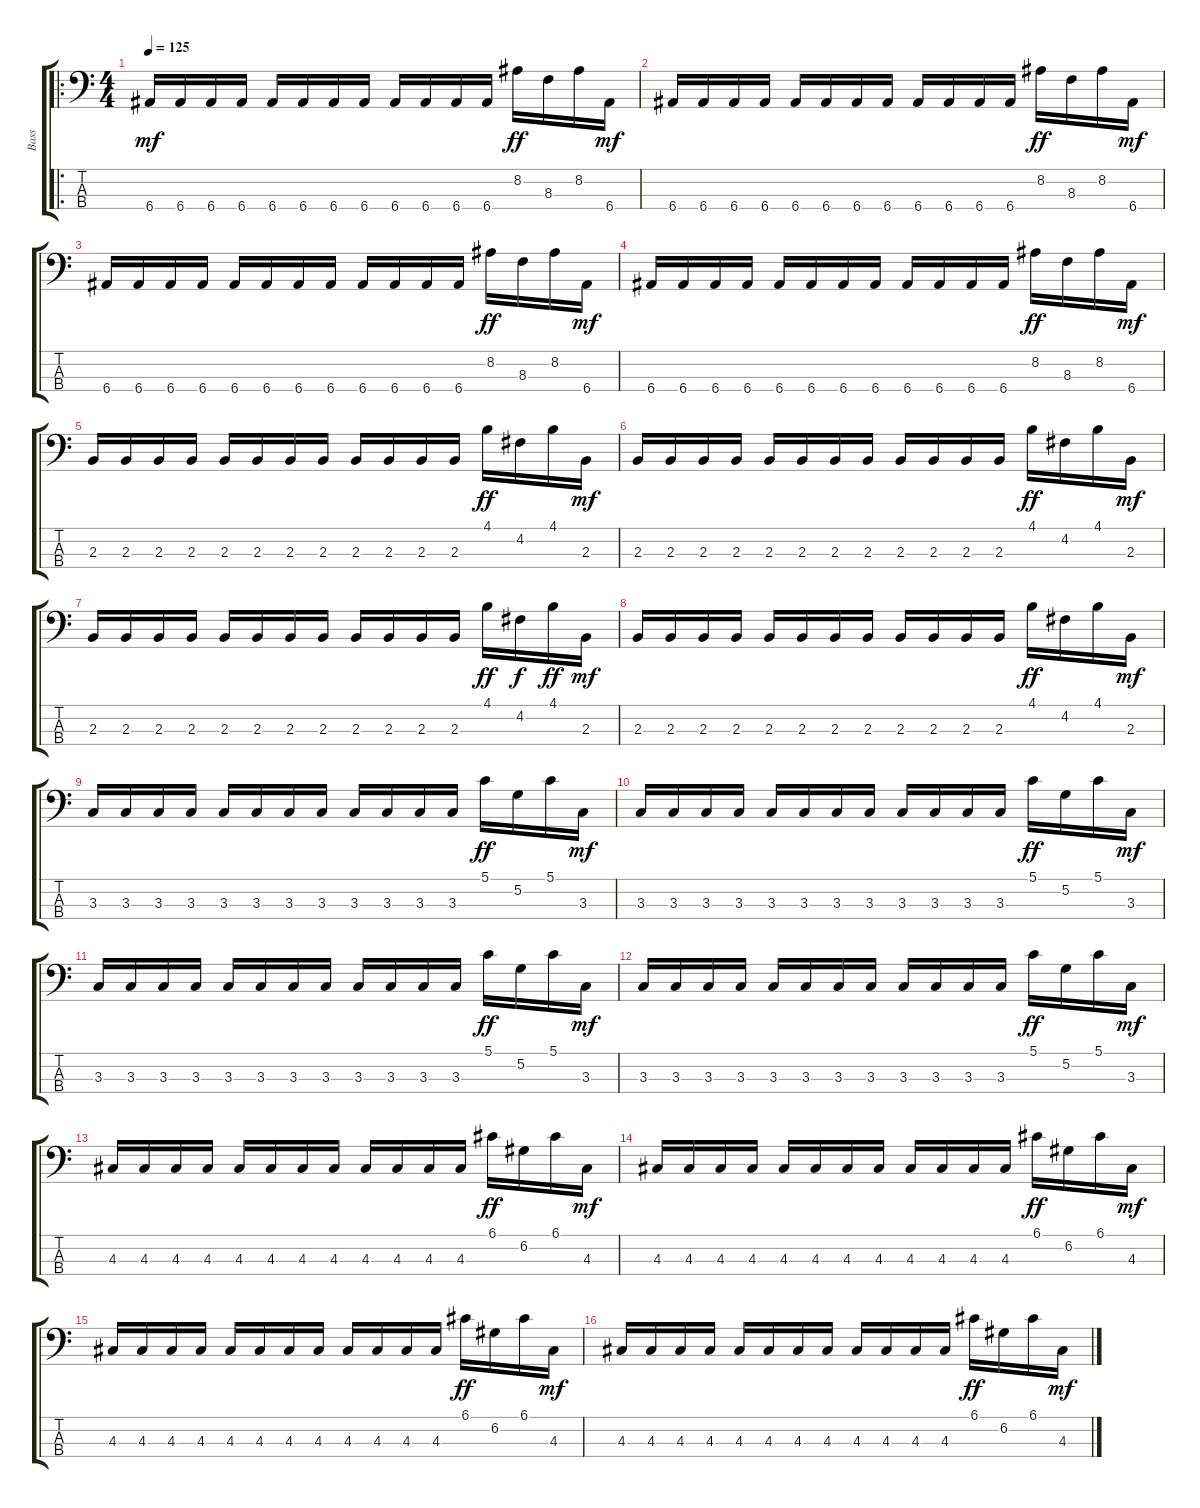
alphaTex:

\track ("Bass" "Bass") {instrument electricbassfinger}
\staff {score tabs}
\tuning (G2 D2 A1 E1) {hide}
\ro
\ts (4 4)
\tempo 125
\clef f4
\ks c
6.4.16{dy mf instrument electricbassfinger} 6.4.16 6.4.16 6.4.16 6.4.16 6.4.16 6.4.16 6.4.16 6.4.16 6.4.16 6.4.16 6.4.16 8.2.16{dy ff} 8.3.16 8.2.16 6.4.16{dy mf} |
6.4.16 6.4.16 6.4.16 6.4.16 6.4.16 6.4.16 6.4.16 6.4.16 6.4.16 6.4.16 6.4.16 6.4.16 8.2.16{dy ff} 8.3.16 8.2.16 6.4.16{dy mf} |
6.4.16 6.4.16 6.4.16 6.4.16 6.4.16 6.4.16 6.4.16 6.4.16 6.4.16 6.4.16 6.4.16 6.4.16 8.2.16{dy ff} 8.3.16 8.2.16 6.4.16{dy mf} |
6.4.16 6.4.16 6.4.16 6.4.16 6.4.16 6.4.16 6.4.16 6.4.16 6.4.16 6.4.16 6.4.16 6.4.16 8.2.16{dy ff} 8.3.16 8.2.16 6.4.16{dy mf} |
2.3.16 2.3.16 2.3.16 2.3.16 2.3.16 2.3.16 2.3.16 2.3.16 2.3.16 2.3.16 2.3.16 2.3.16 4.1.16{dy ff} 4.2.16 4.1.16 2.3.16{dy mf} |
2.3.16 2.3.16 2.3.16 2.3.16 2.3.16 2.3.16 2.3.16 2.3.16 2.3.16 2.3.16 2.3.16 2.3.16 4.1.16{dy ff} 4.2.16 4.1.16 2.3.16{dy mf} |
2.3.16 2.3.16 2.3.16 2.3.16 2.3.16 2.3.16 2.3.16 2.3.16 2.3.16 2.3.16 2.3.16 2.3.16 4.1.16{dy ff} 4.2.16{dy f} 4.1.16{dy ff} 2.3.16{dy mf} |
2.3.16 2.3.16 2.3.16 2.3.16 2.3.16 2.3.16 2.3.16 2.3.16 2.3.16 2.3.16 2.3.16 2.3.16 4.1.16{dy ff} 4.2.16 4.1.16 2.3.16{dy mf} |
3.3.16 3.3.16 3.3.16 3.3.16 3.3.16 3.3.16 3.3.16 3.3.16 3.3.16 3.3.16 3.3.16 3.3.16 5.1.16{dy ff} 5.2.16 5.1.16 3.3.16{dy mf} |
3.3.16 3.3.16 3.3.16 3.3.16 3.3.16 3.3.16 3.3.16 3.3.16 3.3.16 3.3.16 3.3.16 3.3.16 5.1.16{dy ff} 5.2.16 5.1.16 3.3.16{dy mf} |
3.3.16 3.3.16 3.3.16 3.3.16 3.3.16 3.3.16 3.3.16 3.3.16 3.3.16 3.3.16 3.3.16 3.3.16 5.1.16{dy ff} 5.2.16 5.1.16 3.3.16{dy mf} |
3.3.16 3.3.16 3.3.16 3.3.16 3.3.16 3.3.16 3.3.16 3.3.16 3.3.16 3.3.16 3.3.16 3.3.16 5.1.16{dy ff} 5.2.16 5.1.16 3.3.16{dy mf} |
4.3.16 4.3.16 4.3.16 4.3.16 4.3.16 4.3.16 4.3.16 4.3.16 4.3.16 4.3.16 4.3.16 4.3.16 6.1.16{dy ff} 6.2.16 6.1.16 4.3.16{dy mf} |
4.3.16 4.3.16 4.3.16 4.3.16 4.3.16 4.3.16 4.3.16 4.3.16 4.3.16 4.3.16 4.3.16 4.3.16 6.1.16{dy ff} 6.2.16 6.1.16 4.3.16{dy mf} |
4.3.16 4.3.16 4.3.16 4.3.16 4.3.16 4.3.16 4.3.16 4.3.16 4.3.16 4.3.16 4.3.16 4.3.16 6.1.16{dy ff} 6.2.16 6.1.16 4.3.16{dy mf} |
4.3.16 4.3.16 4.3.16 4.3.16 4.3.16 4.3.16 4.3.16 4.3.16 4.3.16 4.3.16 4.3.16 4.3.16 6.1.16{dy ff} 6.2.16 6.1.16 4.3.16{dy mf}
